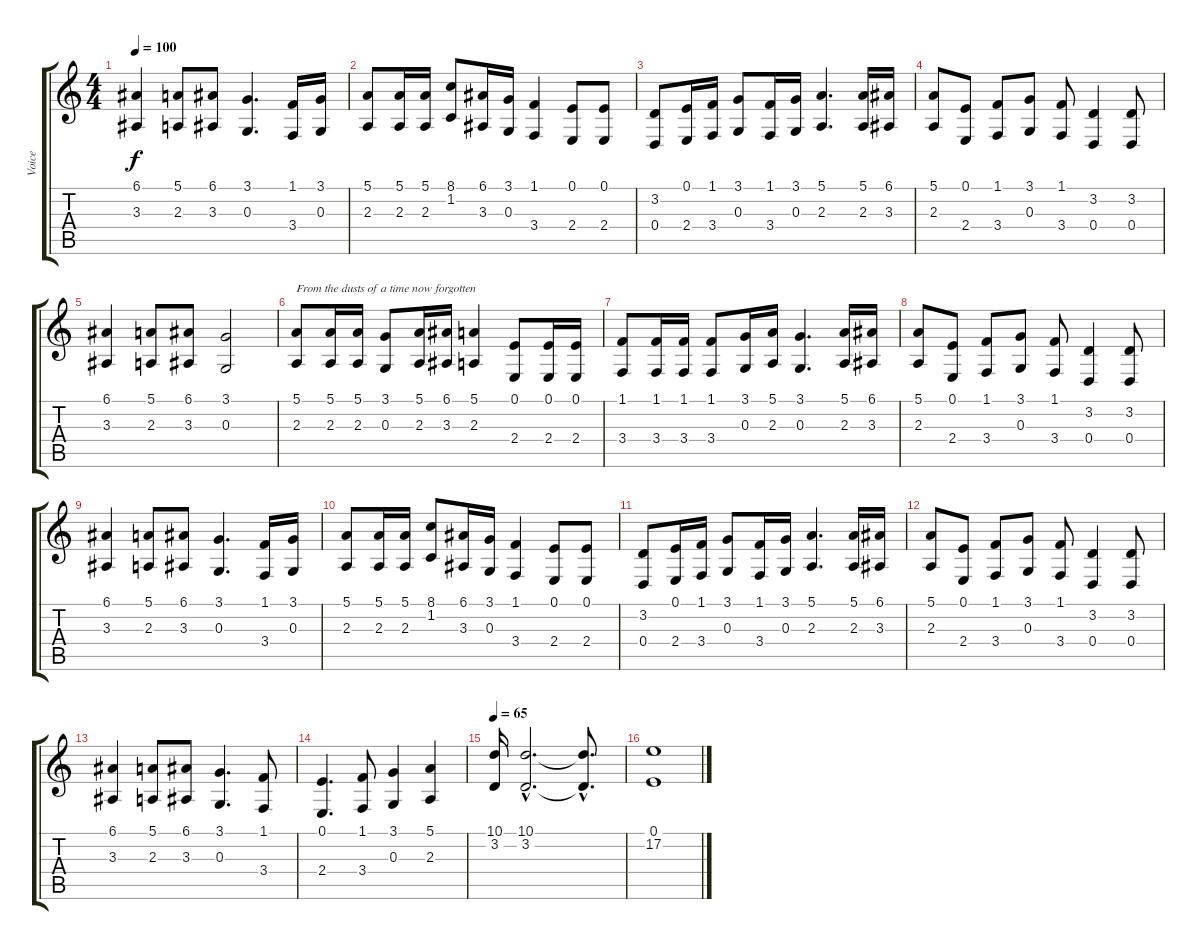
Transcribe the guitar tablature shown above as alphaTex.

\track ("Voice" "Voice") {instrument tremolostrings}
\staff {score tabs}
\tuning (E4 B3 G3 D3 A2 E2) {hide}
\ts (4 4)
\tempo 100
\clef g2
\ks c
(6.1 3.3).4{dy f} (5.1 2.3).8 (6.1 3.3).8 (3.1 0.3).4{d} (1.1 3.4).16 (3.1 0.3).16 |
(5.1 2.3).8 (5.1 2.3).16 (5.1 2.3).16 (8.1 1.2).8 (6.1 3.3).16 (3.1 0.3).16 (1.1 3.4).4 (0.1 2.4).8 (0.1 2.4).8 |
(3.2 0.4).8 (0.1 2.4).16 (1.1 3.4).16 (3.1 0.3).8 (1.1 3.4).16 (3.1 0.3).16 (5.1 2.3).4{d} (5.1 2.3).16 (6.1 3.3).16 |
(5.1 2.3).8 (0.1 2.4).8 (1.1 3.4).8 (3.1 0.3).8 (1.1 3.4).8 (3.2 0.4).4 (3.2 0.4).8 |
(6.1 3.3).4 (5.1 2.3).8 (6.1 3.3).8 (3.1 0.3).2 |
(5.1 2.3).8{txt "From the dusts of a time now forgotten"} (5.1 2.3).16 (5.1 2.3).16 (3.1 0.3).8 (5.1 2.3).16 (6.1 3.3).16 (5.1 2.3).4 (0.1 2.4).8 (0.1 2.4).16 (0.1 2.4).16 |
(1.1 3.4).8 (1.1 3.4).16 (1.1 3.4).16 (1.1 3.4).8 (3.1 0.3).16 (5.1 2.3).16 (3.1 0.3).4{d} (5.1 2.3).16 (6.1 3.3).16 |
(5.1 2.3).8 (0.1 2.4).8 (1.1 3.4).8 (3.1 0.3).8 (1.1 3.4).8 (3.2 0.4).4 (3.2 0.4).8 |
(6.1 3.3).4 (5.1 2.3).8 (6.1 3.3).8 (3.1 0.3).4{d} (1.1 3.4).16 (3.1 0.3).16 |
(5.1 2.3).8 (5.1 2.3).16 (5.1 2.3).16 (8.1 1.2).8 (6.1 3.3).16 (3.1 0.3).16 (1.1 3.4).4 (0.1 2.4).8 (0.1 2.4).8 |
(3.2 0.4).8 (0.1 2.4).16 (1.1 3.4).16 (3.1 0.3).8 (1.1 3.4).16 (3.1 0.3).16 (5.1 2.3).4{d} (5.1 2.3).16 (6.1 3.3).16 |
(5.1 2.3).8 (0.1 2.4).8 (1.1 3.4).8 (3.1 0.3).8 (1.1 3.4).8 (3.2 0.4).4 (3.2 0.4).8 |
(6.1 3.3).4 (5.1 2.3).8 (6.1 3.3).8 (3.1 0.3).4{d} (1.1 3.4).8 |
(0.1 2.4).4{d} (1.1 3.4).8 (3.1 0.3).4 (5.1 2.3).4 |
\tempo 65
(10.1 3.2).16 (10.1{hac} 3.2{hac}).2{d} (10.1{hac t} 3.2{hac t}).8{d} |
(0.1 17.2).1
